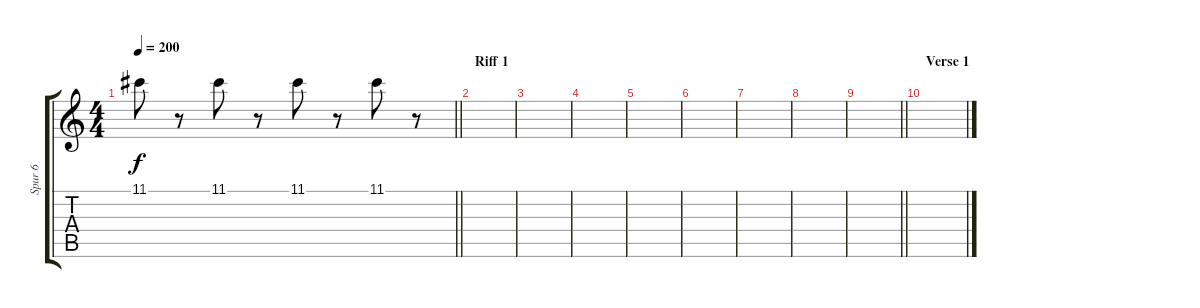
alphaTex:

\track ("Spur 6" "Spur 6") {instrument distortionguitar}
\staff {score tabs}
\tuning (D4 A3 F3 C3 G2 D2) {hide}
\ts (4 4)
\tempo 200
\clef g2
\barLineRight lightlight
\ks c
11.1.8{dy f volume 13} r.8 11.1.8 r.8 11.1.8 r.8 11.1.8 r.8 |
\section ("" "Riff 1")
|
|
|
|
|
|
|
\barLineRight lightlight
|
\section ("" "Verse 1")
